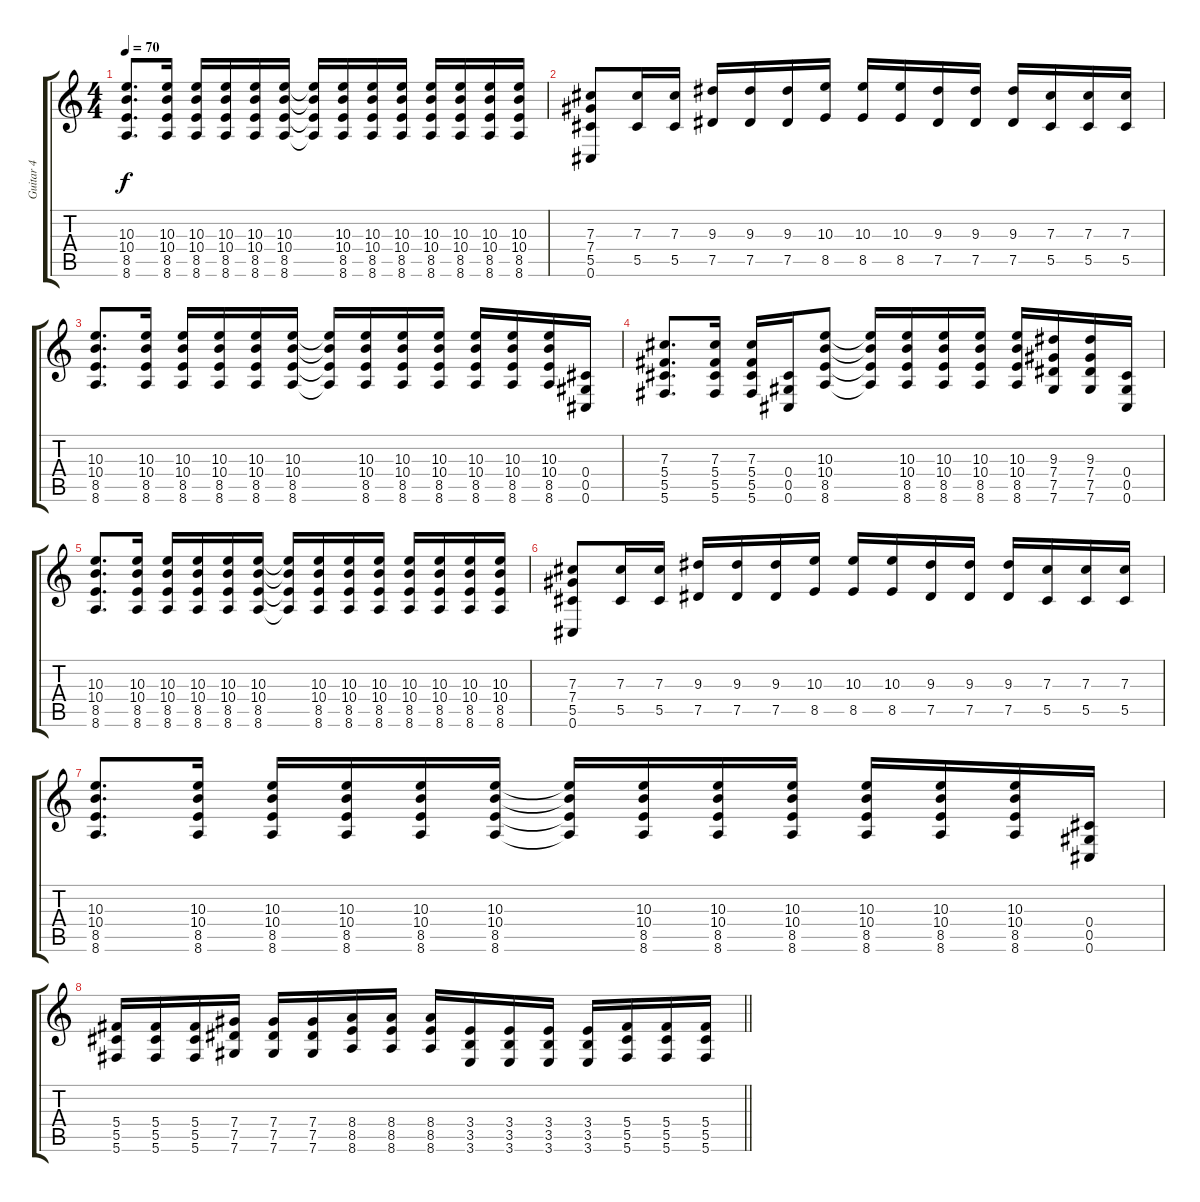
\track ("Guitar 4" "Guitar 4") {instrument distortionguitar}
\staff {score tabs}
\tuning (Db4 Ab3 Gb3 Db3 Ab2 Db2) {hide}
\ts (4 4)
\tempo 70
\clef g2
\ks c
(10.3 10.4 8.5 8.6).8{d dy f} (10.3 10.4 8.5 8.6).16 (10.3 10.4 8.5 8.6).16 (10.3 10.4 8.5 8.6).16 (10.3 10.4 8.5 8.6).16 (10.3 10.4 8.5 8.6).16 (10.3{t} 10.4{t} 8.5{t} 8.6{t}).16 (10.3 10.4 8.5 8.6).16 (10.3 10.4 8.5 8.6).16 (10.3 10.4 8.5 8.6).16 (10.3 10.4 8.5 8.6).16 (10.3 10.4 8.5 8.6).16 (10.3 10.4 8.5 8.6).16 (10.3 10.4 8.5 8.6).16 |
(7.3 7.4 5.5 0.6).8 (7.3 5.5).16 (7.3 5.5).16 (9.3 7.5).16 (9.3 7.5).16 (9.3 7.5).16 (10.3 8.5).16 (10.3 8.5).16 (10.3 8.5).16 (9.3 7.5).16 (9.3 7.5).16 (9.3 7.5).16 (7.3 5.5).16 (7.3 5.5).16 (7.3 5.5).16 |
(10.3 10.4 8.5 8.6).8{d} (10.3 10.4 8.5 8.6).16 (10.3 10.4 8.5 8.6).16 (10.3 10.4 8.5 8.6).16 (10.3 10.4 8.5 8.6).16 (10.3 10.4 8.5 8.6).16 (10.3{t} 10.4{t} 8.5{t} 8.6{t}).16 (10.3 10.4 8.5 8.6).16 (10.3 10.4 8.5 8.6).16 (10.3 10.4 8.5 8.6).16 (10.3 10.4 8.5 8.6).16 (10.3 10.4 8.5 8.6).16 (10.3 10.4 8.5 8.6).16 (0.4 0.5 0.6).16 |
(7.3 5.4 5.5 5.6).8{d} (7.3 5.4 5.5 5.6).16 (7.3 5.4 5.5 5.6).16 (0.4 0.5 0.6).16 (10.3 10.4 8.5 8.6).8 (10.3{t} 10.4{t} 8.5{t} 8.6{t}).16 (10.3 10.4 8.5 8.6).16 (10.3 10.4 8.5 8.6).16 (10.3 10.4 8.5 8.6).16 (10.3 10.4 8.5 8.6).16 (9.3 7.4 7.5 7.6).16 (9.3 7.4 7.5 7.6).16 (0.4 0.5 0.6).16 |
(10.3 10.4 8.5 8.6).8{d} (10.3 10.4 8.5 8.6).16 (10.3 10.4 8.5 8.6).16 (10.3 10.4 8.5 8.6).16 (10.3 10.4 8.5 8.6).16 (10.3 10.4 8.5 8.6).16 (10.3{t} 10.4{t} 8.5{t} 8.6{t}).16 (10.3 10.4 8.5 8.6).16 (10.3 10.4 8.5 8.6).16 (10.3 10.4 8.5 8.6).16 (10.3 10.4 8.5 8.6).16 (10.3 10.4 8.5 8.6).16 (10.3 10.4 8.5 8.6).16 (10.3 10.4 8.5 8.6).16 |
(7.3 7.4 5.5 0.6).8 (7.3 5.5).16 (7.3 5.5).16 (9.3 7.5).16 (9.3 7.5).16 (9.3 7.5).16 (10.3 8.5).16 (10.3 8.5).16 (10.3 8.5).16 (9.3 7.5).16 (9.3 7.5).16 (9.3 7.5).16 (7.3 5.5).16 (7.3 5.5).16 (7.3 5.5).16 |
(10.3 10.4 8.5 8.6).8{d} (10.3 10.4 8.5 8.6).16 (10.3 10.4 8.5 8.6).16 (10.3 10.4 8.5 8.6).16 (10.3 10.4 8.5 8.6).16 (10.3 10.4 8.5 8.6).16 (10.3{t} 10.4{t} 8.5{t} 8.6{t}).16 (10.3 10.4 8.5 8.6).16 (10.3 10.4 8.5 8.6).16 (10.3 10.4 8.5 8.6).16 (10.3 10.4 8.5 8.6).16 (10.3 10.4 8.5 8.6).16 (10.3 10.4 8.5 8.6).16 (0.4 0.5 0.6).16 |
\barLineRight lightlight
(5.4 5.5 5.6).16 (5.4 5.5 5.6).16 (5.4 5.5 5.6).16 (7.4 7.5 7.6).16 (7.4 7.5 7.6).16 (7.4 7.5 7.6).16 (8.4 8.5 8.6).16 (8.4 8.5 8.6).16 (8.4 8.5 8.6).16 (3.4 3.5 3.6).16 (3.4 3.5 3.6).16 (3.4 3.5 3.6).16 (3.4 3.5 3.6).16 (5.4 5.5 5.6).16 (5.4 5.5 5.6).16 (5.4 5.5 5.6).16
